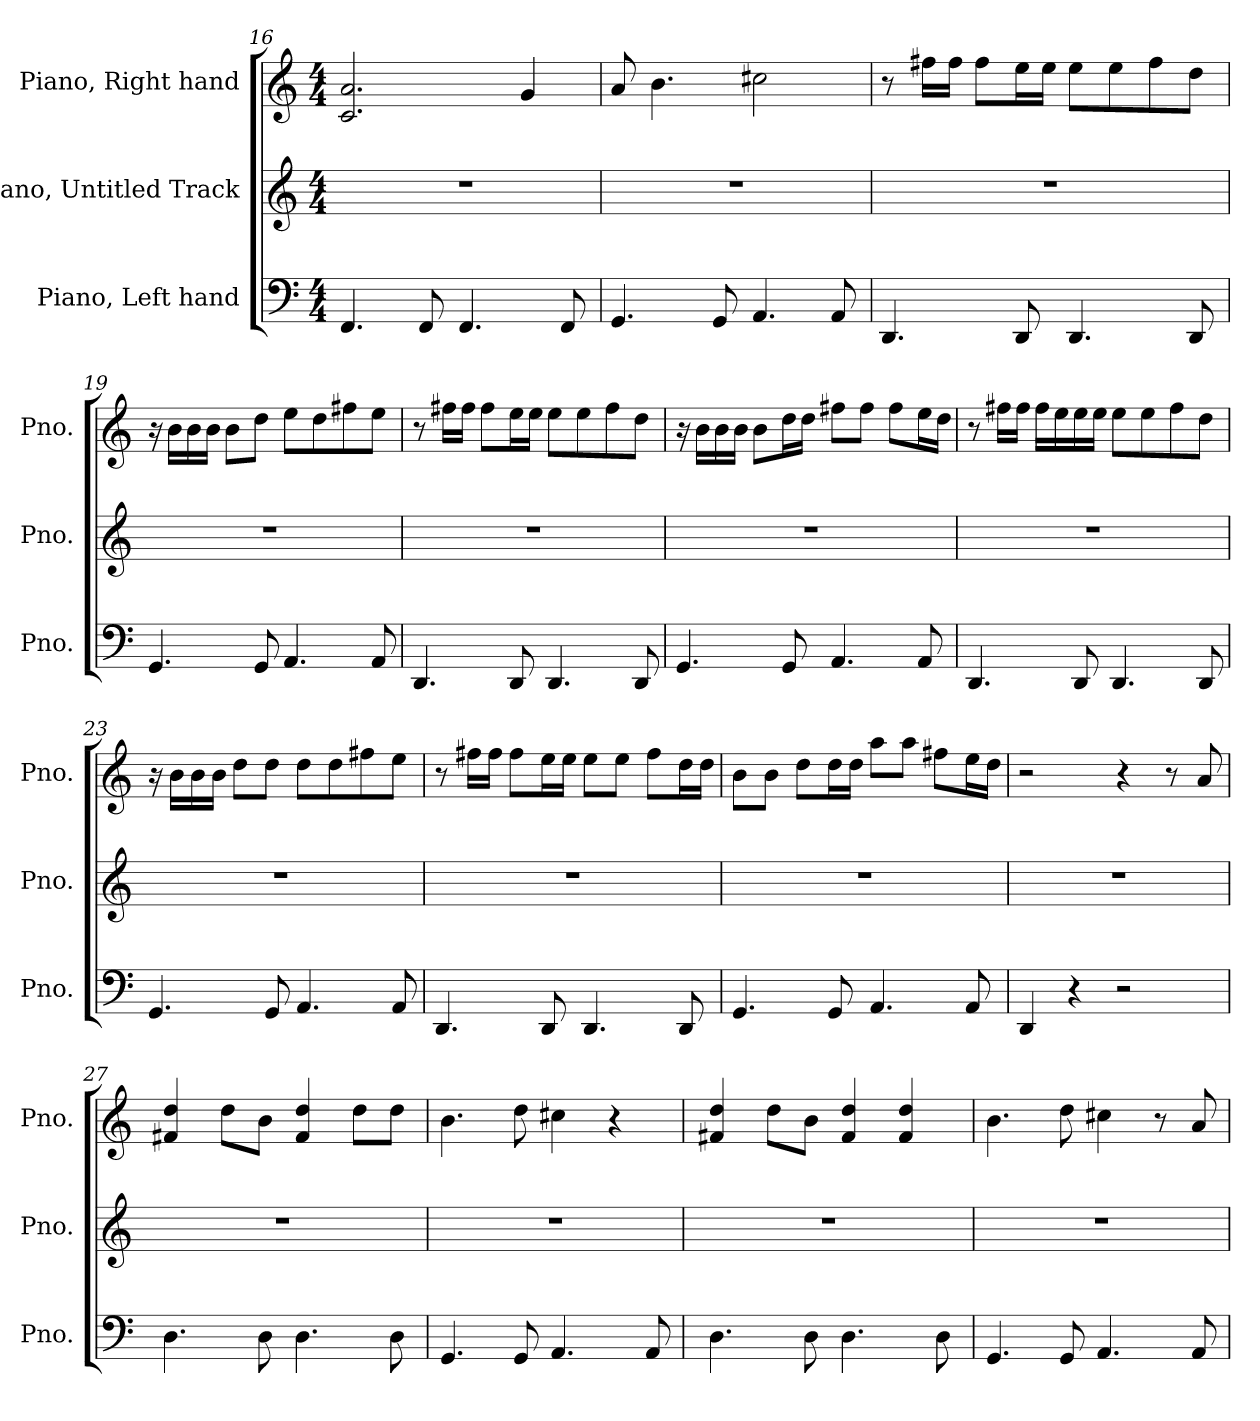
**kern	**kern	**kern
*part3	*part2	*part1
*staff3	*staff2	*staff1
*I"Piano, Left hand	*I"Piano, Untitled Track	*I"Piano, Right hand
*I'Pno.	*I'Pno.	*I'Pno.
*clefF4	*clefG2	*clefG2
*k[]	*k[]	*k[]
*M4/4	*M4/4	*M4/4
=16	=16	=16
4.FF/	1r	2.c/ 2.a/
8FF/	.	.
4.FF/	.	.
.	.	4g/
8FF/	.	.
!!LO:LB:g=z
=17	=17	=17
4.GG/	1r	8a/
.	.	4.b\
8GG/	.	.
4.AA/	.	2cc#X\
8AA/	.	.
=18	=18	=18
4.DD/	1r	8r
.	.	16ff#X\LL
.	.	16ff#\JJ
.	.	8ff#\L
8DD/	.	16ee\L
.	.	16ee\JJ
4.DD/	.	8ee\L
.	.	8ee\
.	.	8ff#\
8DD/	.	8dd\J
=19	=19	=19
4.GG/	1r	16r
.	.	16b\LL
.	.	16b\
.	.	16b\JJ
.	.	8b\L
8GG/	.	8dd\J
4.AA/	.	8ee\L
.	.	8dd\
.	.	8ff#X\
8AA/	.	8ee\J
=20	=20	=20
4.DD/	1r	8r
.	.	16ff#X\LL
.	.	16ff#\JJ
.	.	8ff#\L
8DD/	.	16ee\L
.	.	16ee\JJ
4.DD/	.	8ee\L
.	.	8ee\
.	.	8ff#\
8DD/	.	8dd\J
!!LO:PB:g=z
=21	=21	=21
4.GG/	1r	16r
.	.	16b\LL
.	.	16b\
.	.	16b\JJ
.	.	8b\L
8GG/	.	16dd\L
.	.	16dd\JJ
4.AA/	.	8ff#X\L
.	.	8ff#\J
.	.	8ff#\L
8AA/	.	16ee\L
.	.	16dd\JJ
=22	=22	=22
4.DD/	1r	8r
.	.	16ff#X\LL
.	.	16ff#\JJ
.	.	16ff#\LL
.	.	16ee\
8DD/	.	16ee\
.	.	16ee\JJ
4.DD/	.	8ee\L
.	.	8ee\
.	.	8ff#\
8DD/	.	8dd\J
=23	=23	=23
4.GG/	1r	16r
.	.	16b\LL
.	.	16b\
.	.	16b\JJ
.	.	8dd\L
8GG/	.	8dd\J
4.AA/	.	8dd\L
.	.	8dd\
.	.	8ff#X\
8AA/	.	8ee\J
!!LO:LB:g=z
=24	=24	=24
4.DD/	1r	8r
.	.	16ff#X\LL
.	.	16ff#\JJ
.	.	8ff#\L
8DD/	.	16ee\L
.	.	16ee\JJ
4.DD/	.	8ee\L
.	.	8ee\J
.	.	8ff#\L
8DD/	.	16dd\L
.	.	16dd\JJ
=25	=25	=25
4.GG/	1r	8b\L
.	.	8b\J
.	.	8dd\L
8GG/	.	16dd\L
.	.	16dd\JJ
4.AA/	.	8aa\L
.	.	8aa\J
.	.	8ff#X\L
8AA/	.	16ee\L
.	.	16dd\JJ
=26	=26	=26
4DD/	1r	2r
4r	.	.
2r	.	4r
.	.	8r
.	.	8a/
=27	=27	=27
4.D\	1r	4f#X/ 4dd/
.	.	8dd\L
8D\	.	8b\J
4.D\	.	4f#/ 4dd/
.	.	8dd\L
8D\	.	8dd\J
=28	=28	=28
4.GG/	1r	4.b\
8GG/	.	8dd\
4.AA/	.	4cc#X\
.	.	4r
8AA/	.	.
!!LO:LB:g=z
=29	=29	=29
4.D\	1r	4f#X/ 4dd/
.	.	8dd\L
8D\	.	8b\J
4.D\	.	4f#/ 4dd/
.	.	4f#/ 4dd/
8D\	.	.
=30	=30	=30
4.GG/	1r	4.b\
8GG/	.	8dd\
4.AA/	.	4cc#X\
.	.	8r
8AA/	.	8a/
=	=	=
*-	*-	*-
